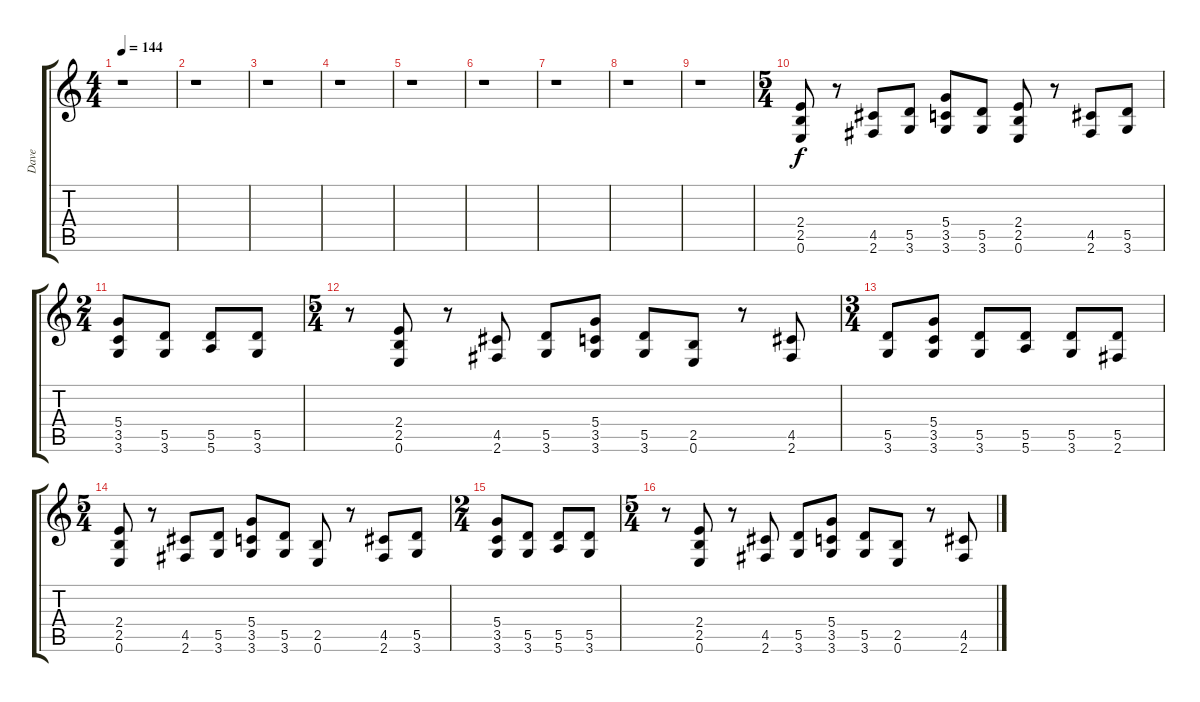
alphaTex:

\track ("Dave" "Dave") {instrument distortionguitar}
\staff {score tabs}
\tuning (E4 B3 G3 D3 A2 E2) {hide}
\ts (4 4)
\tempo 144
\clef g2
\ks c
r.1{dy f} |
r.1 |
r.1 |
r.1 |
r.1 |
r.1 |
r.1 |
r.1 |
r.1 |
\ts (5 4)
(2.4 2.5 0.6).8 r.8 (4.5 2.6).8 (5.5 3.6).8 (5.4 3.5 3.6).8 (5.5 3.6).8 (2.4 2.5 0.6).8 r.8 (4.5 2.6).8 (5.5 3.6).8 |
\ts (2 4)
(5.4 3.5 3.6).8 (5.5 3.6).8 (5.5 5.6).8 (5.5 3.6).8 |
\ts (5 4)
r.8 (2.4 2.5 0.6).8 r.8 (4.5 2.6).8 (5.5 3.6).8 (5.4 3.5 3.6).8 (5.5 3.6).8 (2.5 0.6).8 r.8 (4.5 2.6).8 |
\ts (3 4)
(5.5 3.6).8 (5.4 3.5 3.6).8 (5.5 3.6).8 (5.5 5.6).8 (5.5 3.6).8 (5.5 2.6).8 |
\ts (5 4)
(2.4 2.5 0.6).8 r.8 (4.5 2.6).8 (5.5 3.6).8 (5.4 3.5 3.6).8 (5.5 3.6).8 (2.5 0.6).8 r.8 (4.5 2.6).8 (5.5 3.6).8 |
\ts (2 4)
(5.4 3.5 3.6).8 (5.5 3.6).8 (5.5 5.6).8 (5.5 3.6).8 |
\ts (5 4)
r.8 (2.4 2.5 0.6).8 r.8 (4.5 2.6).8 (5.5 3.6).8 (5.4 3.5 3.6).8 (5.5 3.6).8 (2.5 0.6).8 r.8 (4.5 2.6).8
